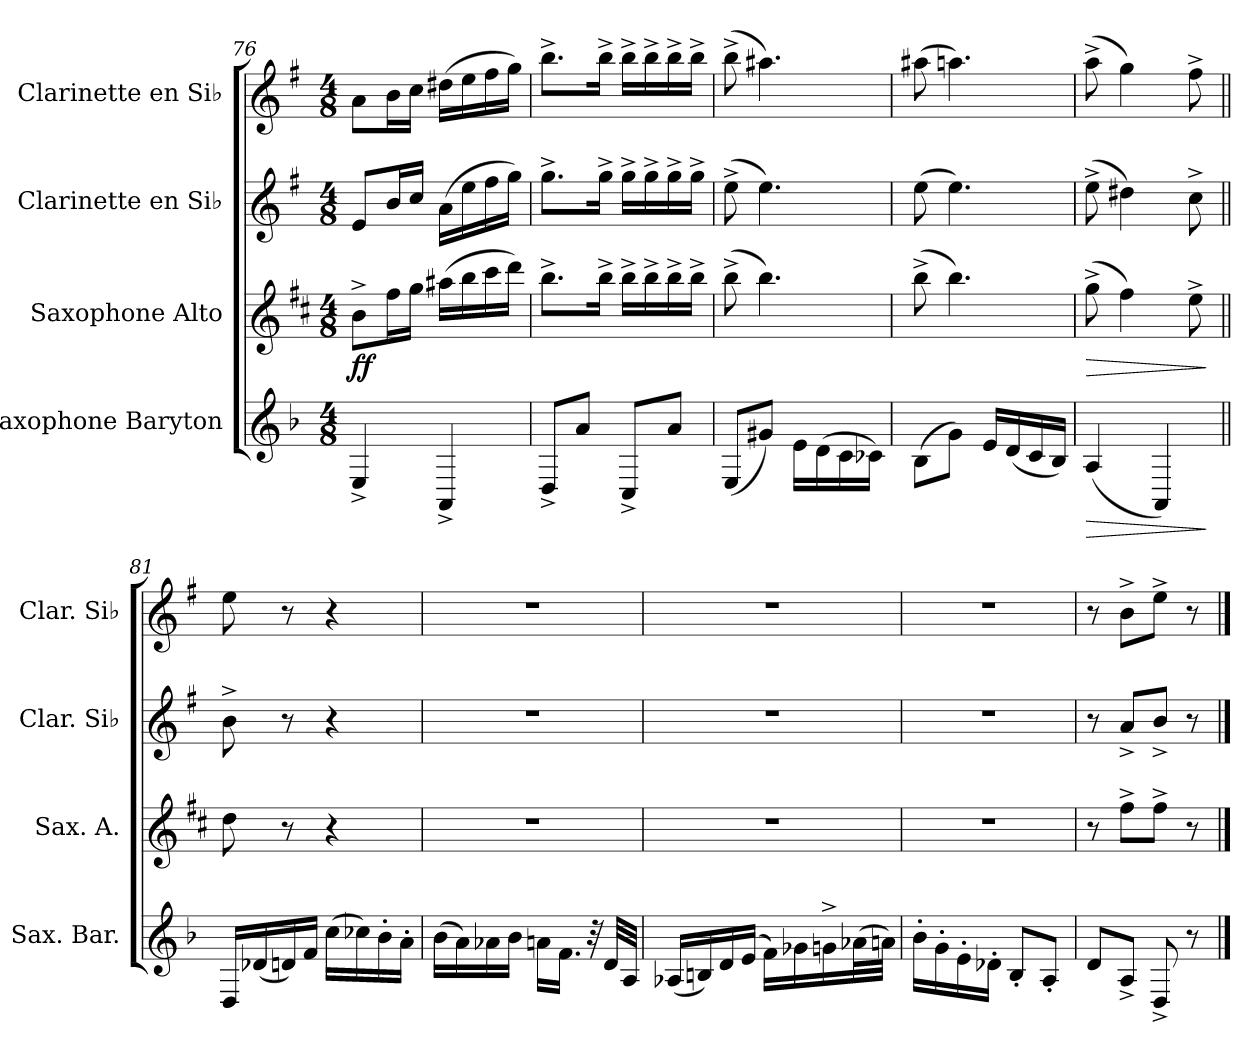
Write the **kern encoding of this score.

**kern	**dynam	**kern	**dynam	**kern	**kern
*part4	*part4	*part3	*part3	*part2	*part1
*staff4	*staff4	*staff3	*staff3	*staff2	*staff1
*I"Saxophone Baryton	*	*I"Saxophone Alto	*	*I"Clarinette en Si♭	*I"Clarinette en Si♭
*I'Sax. Bar.	*	*I'Sax. A.	*	*I'Clar. Si♭	*I'Clar. Si♭
*clefG2	*	*clefG2	*	*clefG2	*clefG2
*ITrd12c21	*	*ITrd5c9	*	*ITrd1c2	*ITrd1c2
*k[b-]	*	*k[b-]	*	*k[b-]	*k[b-]
*M4/8	*	*M4/8	*	*M4/8	*M4/8
=76	=76	=76	=76	=76	=76
!	!	!	!LO:DY:b	!	!
4EE^/	.	8d^\L	ff	8d/L	8g\L
.	.	16a\L	.	16a/L	16a\L
.	.	16b-\JJ	.	16b-/JJ	16b-\JJ
4AAA^/	.	(>16cc#X\LL	.	(>16g\LL	(>16cc#X\LL
.	.	16dd\	.	16dd\	16dd\
.	.	16ee\	.	16ee\	16ee\
.	.	16ff\JJ)	.	16ff\JJ)	16ff\JJ)
!!LO:LB:g=z
=77	=77	=77	=77	=77	=77
8DD^/L	.	8.dd^\L	.	8.ff^\L	8.aa^\L
8A/J	.	.	.	.	.
.	.	16dd^\Jk	.	16ff^\Jk	16aa^\Jk
8CC^/L	.	16dd^\LL	.	16ff^\LL	16aa^\LL
.	.	16dd^\	.	16ff^\	16aa^\
8A/J	.	16dd^\	.	16ff^\	16aa^\
.	.	16dd^\JJ	.	16ff^\JJ	16aa^\JJ
=78	=78	=78	=78	=78	=78
(<8EE/L	.	(>8dd^\	.	(>8dd^\	(>8aa^\
8G#X/J)	.	4.dd\)	.	4.dd\)	4.gg#X\)
16E\LL	.	.	.	.	.
(>16D\	.	.	.	.	.
16C\	.	.	.	.	.
16C-X\JJ)	.	.	.	.	.
=79	=79	=79	=79	=79	=79
(>8BB-\L	.	(>8dd^\	.	(>8dd\	(>8gg#X\
8G\J)	.	4.dd\)	.	4.dd\)	4.ggn\)
16E/LL	.	.	.	.	.
(<16D/	.	.	.	.	.
16C/	.	.	.	.	.
16BB-/JJ)	.	.	.	.	.
=80	=80	=80	=80	=80	=80
!	!LO:HP:b	!	!LO:HP:b	!	!
(<4AA/	>	(>8b-^\	>	(>8dd^\	(>8gg^\
.	.	4a\)	.	4cc#X\)	4ff\)
4AAA/)	.	.	.	.	.
.	.	8g^\	.	8b-^\	8ee^\
.	]	.	]	.	.
=81||	=81||	=81||	=81||	=81||	=81||
16DD/LL	.	8f\	.	8a^\	8dd\
(<16D-X/	.	.	.	.	.
16Dn/)	.	8r	.	8r	8r
16F/JJ	.	.	.	.	.
(>16c\LL	.	4r	.	4r	4r
16c-X\)	.	.	.	.	.
16B-'\	.	.	.	.	.
16A'\JJ	.	.	.	.	.
=82	=82	=82	=82	=82	=82
(>16B-\LL	.	2r	.	2r	2r
16A\)	.	.	.	.	.
16A-X\	.	.	.	.	.
16B-\JJ	.	.	.	.	.
16An\LL	.	.	.	.	.
16.F\JJ	.	.	.	.	.
32r	.	.	.	.	.
32D/LLL	.	.	.	.	.
32AA/JJJ	.	.	.	.	.
!!LO:PB:g=z
=83	=83	=83	=83	=83	=83
(<16AA-X/LL	.	2r	.	2r	2r
16BBn/)	.	.	.	.	.
16D/	.	.	.	.	.
(>16E/JJ	.	.	.	.	.
16F\LL)	.	.	.	.	.
16G-X\	.	.	.	.	.
16Gn^\	.	.	.	.	.
(>32A-X\L	.	.	.	.	.
32An\JJJ)	.	.	.	.	.
=84	=84	=84	=84	=84	=84
16B-'\LL	.	2r	.	2r	2r
16G'\	.	.	.	.	.
16E'\	.	.	.	.	.
16D-X'\JJ	.	.	.	.	.
8BB-'/L	.	.	.	.	.
8AA'/J	.	.	.	.	.
=85	=85	=85	=85	=85	=85
8D/L	.	8r	.	8r	8r
8AA^/J	.	8a^\L	.	8g^/L	8a^\L
8DD^/	.	8a^\J	.	8a^/J	8dd^\J
8r	.	8r	.	8r	8r
==	==	==	==	==	==
*-	*-	*-	*-	*-	*-
